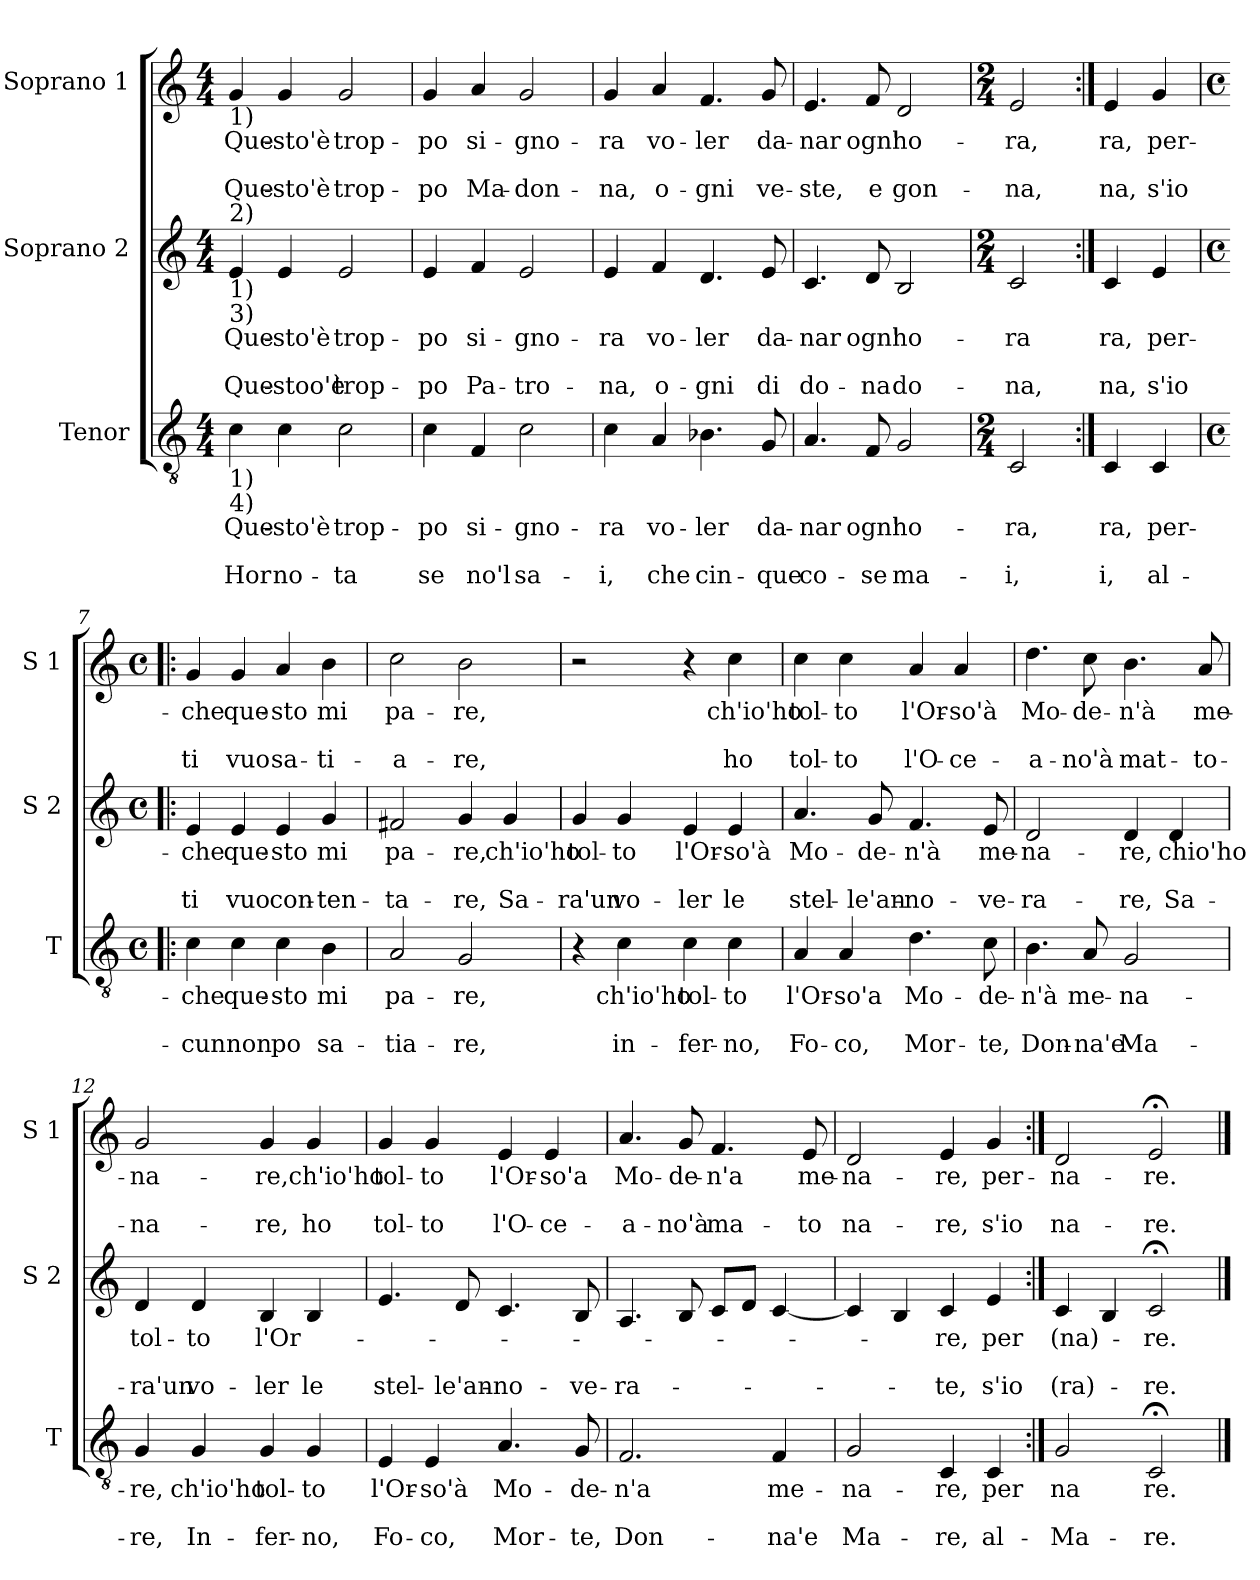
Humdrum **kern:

**kern	**text	**text	**text	**kern	**text	**text	**text	**kern	**text	**text	**text
*part3	*part3	*part3	*part3	*part2	*part2	*part2	*part2	*part1	*part1	*part1	*part1
*staff3	*staff3	*staff3	*staff3	*staff2	*staff2	*staff2	*staff2	*staff1	*staff1	*staff1	*staff1
*I"Tenor	*	*	*	*I"Soprano 2	*	*	*	*I"Soprano 1	*	*	*
*I'T	*	*	*	*I'S 2	*	*	*	*I'S 1	*	*	*
*clefGv2	*	*	*	*clefG2	*	*	*	*clefG2	*	*	*
*k[]	*	*	*	*k[]	*	*	*	*k[]	*	*	*
*C:	*	*	*	*C:	*	*	*	*C:	*	*	*
*M4/4	*	*	*	*M4/4	*	*	*	*M4/4	*	*	*
=1	=1	=1	=1	=1	=1	=1	=1	=1	=1	=1	=1
!	!	!	!	!	!	!	!	!LO:TX:b:t=1)	!	!	!
!	!	!	!	!LO:TX:a:t=2)	!	!	!	!	!	!	!
!	!	!	!	!LO:TX:b:t=1)	!	!	!	!	!	!	!
!	!	!	!	!LO:TX:b:t=3)	!	!	!	!	!	!	!
!LO:TX:b:t=1)	!	!	!	!	!	!	!	!	!	!	!
!LO:TX:b:t=4)	!	!	!	!	!	!	!	!	!	!	!
!	!LO:LY:b	!	!LO:LY:b	!	!LO:LY:b	!	!LO:LY:b	!	!LO:LY:b	!	!LO:LY:b
4c\	Que-	.	Hor	4e/	Que-	.	Que-	4g/	Que-	.	Que-
!	!LO:LY:b	!	!LO:LY:b	!	!LO:LY:b	!	!LO:LY:b	!	!LO:LY:b	!	!LO:LY:b
4c\	-sto'è	.	no-	4e/	-sto'è	.	-stoo'è	4g/	-sto'è	.	-sto'è
!	!LO:LY:b	!	!LO:LY:b	!	!LO:LY:b	!	!LO:LY:b	!	!LO:LY:b	!	!LO:LY:b
2c\	trop-	.	-ta	2e/	trop-	.	trop-	2g/	trop-	.	trop-
=2	=2	=2	=2	=2	=2	=2	=2	=2	=2	=2	=2
!	!LO:LY:b	!	!LO:LY:b	!	!LO:LY:b	!	!LO:LY:b	!	!LO:LY:b	!	!LO:LY:b
4c\	-po	.	se	4e/	-po	.	-po	4g/	-po	.	-po
!	!LO:LY:b	!	!LO:LY:b	!	!LO:LY:b	!	!LO:LY:b	!	!LO:LY:b	!	!LO:LY:b
4F/	si-	.	no'l	4f/	si-	.	Pa-	4a/	si-	.	Ma-
!	!LO:LY:b	!	!LO:LY:b	!	!LO:LY:b	!	!LO:LY:b	!	!LO:LY:b	!	!LO:LY:b
2c\	-gno-	.	sa-	2e/	-gno-	.	-tro-	2g/	-gno-	.	-don-
=3	=3	=3	=3	=3	=3	=3	=3	=3	=3	=3	=3
!	!LO:LY:b	!	!LO:LY:b	!	!LO:LY:b	!	!LO:LY:b	!	!LO:LY:b	!	!LO:LY:b
4c\	-ra	.	-i,	4e/	-ra	.	-na,	4g/	-ra	.	-na,
!	!LO:LY:b	!	!LO:LY:b	!	!LO:LY:b	!	!LO:LY:b	!	!LO:LY:b	!	!LO:LY:b
4A/	vo-	.	che	4f/	vo-	.	o-	4a/	vo-	.	o-
!	!LO:LY:b	!	!LO:LY:b	!	!LO:LY:b	!	!LO:LY:b	!	!LO:LY:b	!	!LO:LY:b
4.B-X\	-ler	.	cin-	4.d/	-ler	.	-gni	4.f/	-ler	.	-gni
!	!LO:LY:b	!	!LO:LY:b	!	!LO:LY:b	!	!LO:LY:b	!	!LO:LY:b	!	!LO:LY:b
8G/	da-	.	-que	8e/	da-	.	di	8g/	da-	.	ve-
=4	=4	=4	=4	=4	=4	=4	=4	=4	=4	=4	=4
!	!LO:LY:b	!	!LO:LY:b	!	!LO:LY:b	!	!LO:LY:b	!	!LO:LY:b	!	!LO:LY:b
4.A/	-nar	.	co-	4.c/	-nar	.	do-	4.e/	-nar	.	-ste,
!	!LO:LY:b	!	!LO:LY:b	!	!LO:LY:b	!	!LO:LY:b	!	!LO:LY:b	!	!LO:LY:b
8F/	ogn'	.	-se	8d/	ogn'	.	-na	8f/	ogn'	.	e
!	!LO:LY:b	!	!LO:LY:b	!	!LO:LY:b	!	!LO:LY:b	!	!LO:LY:b	!	!LO:LY:b
2G/	ho-	.	ma-	2B/	ho-	.	do-	2d/	ho-	.	gon-
!!LO:LB:g=z
=5	=5	=5	=5	=5	=5	=5	=5	=5	=5	=5	=5
*M2/4	*	*	*	*M2/4	*	*	*	*M2/4	*	*	*
!	!LO:LY:b	!	!LO:LY:b	!	!LO:LY:b	!	!LO:LY:b	!	!LO:LY:b	!	!LO:LY:b
2C/	-ra,	.	-i,	2c/	-ra	.	-na,	2e/	-ra,	.	-na,
=6:|!	=6:|!	=6:|!	=6:|!	=6:|!	=6:|!	=6:|!	=6:|!	=6:|!	=6:|!	=6:|!	=6:|!
!	!LO:LY:b	!	!LO:LY:b	!	!LO:LY:b	!	!LO:LY:b	!	!LO:LY:b	!	!LO:LY:b
4C/	ra,	.	i,	4c/	ra,	.	na,	4e/	ra,	.	na,
!	!LO:LY:b	!	!LO:LY:b	!	!LO:LY:b	!	!LO:LY:b	!	!LO:LY:b	!	!LO:LY:b
4C/	per-	.	al-	4e/	per-	.	s'io	4g/	per-	.	s'io
=7!|:	=7!|:	=7!|:	=7!|:	=7!|:	=7!|:	=7!|:	=7!|:	=7!|:	=7!|:	=7!|:	=7!|:
*M4/4	*	*	*	*M4/4	*	*	*	*M4/4	*	*	*
*met(c)	*	*	*	*met(c)	*	*	*	*met(c)	*	*	*
!	!LO:LY:b	!	!LO:LY:b	!	!LO:LY:b	!	!LO:LY:b	!	!LO:LY:b	!	!LO:LY:b
4c\	-che	.	-cun	4e/	-che	.	ti	4g/	-che	.	ti
!	!LO:LY:b	!	!LO:LY:b	!	!LO:LY:b	!	!LO:LY:b	!	!LO:LY:b	!	!LO:LY:b
4c\	que-	.	non	4e/	que-	.	vuo	4g/	que-	.	vuo
!	!LO:LY:b	!	!LO:LY:b	!	!LO:LY:b	!	!LO:LY:b	!	!LO:LY:b	!	!LO:LY:b
4c\	-sto	.	po	4e/	-sto	.	con-	4a/	-sto	.	sa-
!	!LO:LY:b	!	!LO:LY:b	!	!LO:LY:b	!	!LO:LY:b	!	!LO:LY:b	!	!LO:LY:b
4B\	mi	.	sa-	4g/	mi	.	-ten-	4b\	mi	.	-ti-
=8	=8	=8	=8	=8	=8	=8	=8	=8	=8	=8	=8
!	!LO:LY:b	!	!LO:LY:b	!	!LO:LY:b	!	!LO:LY:b	!	!LO:LY:b	!	!LO:LY:b
2A/	pa-	.	-tia-	2f#X/	pa-	.	-ta-	2cc\	pa-	.	-a-
!	!LO:LY:b	!	!LO:LY:b	!	!LO:LY:b	!	!LO:LY:b	!	!LO:LY:b	!	!LO:LY:b
2G/	-re,	.	-re,	4g/	-re,	.	-re,	2b\	-re,	.	-re,
!	!	!	!	!	!LO:LY:b	!	!LO:LY:b	!	!	!	!
.	.	.	.	4g/	ch'io'ho	.	Sa-	.	.	.	.
=9	=9	=9	=9	=9	=9	=9	=9	=9	=9	=9	=9
!	!	!	!	!	!LO:LY:b	!	!LO:LY:b	!	!	!	!
4r	.	.	.	4g/	tol-	.	-ra'un	2r	.	.	.
!	!LO:LY:b	!	!LO:LY:b	!	!LO:LY:b	!	!LO:LY:b	!	!	!	!
4c\	ch'io'ho	.	in-	4g/	-to	.	vo-	.	.	.	.
!	!LO:LY:b	!	!LO:LY:b	!	!LO:LY:b	!	!LO:LY:b	!	!	!	!
4c\	tol-	.	-fer-	4e/	l'Or-	.	-ler	4r	.	.	.
!	!LO:LY:b	!	!LO:LY:b	!	!LO:LY:b	!	!LO:LY:b	!	!LO:LY:b	!	!LO:LY:b
4c\	-to	.	-no,	4e/	-so'à	.	le	4cc\	ch'io'ho	.	ho
!!LO:PB:g=z
=10	=10	=10	=10	=10	=10	=10	=10	=10	=10	=10	=10
!	!LO:LY:b	!	!LO:LY:b	!	!LO:LY:b	!	!LO:LY:b	!	!LO:LY:b	!	!LO:LY:b
4A/	l'Or-	.	Fo-	4.a/	Mo-	.	stel-	4cc\	tol-	.	tol-
!	!LO:LY:b	!	!LO:LY:b	!	!	!	!	!	!LO:LY:b	!	!LO:LY:b
4A/	-so'a	.	-co,	.	.	.	.	4cc\	-to	.	-to
!	!	!	!	!	!LO:LY:b	!	!LO:LY:b	!	!	!	!
.	.	.	.	8g/	-de-	.	-le'an-	.	.	.	.
!	!LO:LY:b	!	!LO:LY:b	!	!LO:LY:b	!	!LO:LY:b	!	!LO:LY:b	!	!LO:LY:b
4.d\	Mo-	.	Mor-	4.f/	-n'à	.	-no-	4a/	l'Or-	.	l'O-
!	!	!	!	!	!	!	!	!	!LO:LY:b	!	!LO:LY:b
.	.	.	.	.	.	.	.	4a/	-so'à	.	-ce-
!	!LO:LY:b	!	!LO:LY:b	!	!LO:LY:b	!	!LO:LY:b	!	!	!	!
8c\	-de-	.	-te,	8e/	me-	.	-ve-	.	.	.	.
=11	=11	=11	=11	=11	=11	=11	=11	=11	=11	=11	=11
!	!LO:LY:b	!	!LO:LY:b	!	!LO:LY:b	!	!LO:LY:b	!	!LO:LY:b	!	!LO:LY:b
4.B\	-n'à	.	Don-	2d/	-na-	.	-ra-	4.dd\	Mo-	.	-a-
!	!LO:LY:b	!	!LO:LY:b	!	!	!	!	!	!LO:LY:b	!	!LO:LY:b
8A/	me-	.	-na'e	.	.	.	.	8cc\	-de-	.	-no'à
!	!LO:LY:b	!	!LO:LY:b	!	!LO:LY:b	!	!LO:LY:b	!	!LO:LY:b	!	!LO:LY:b
2G/	-na-	.	Ma-	4d/	-re,	.	-re,	4.b\	-n'à	.	mat-
!	!	!	!	!	!LO:LY:b	!	!LO:LY:b	!	!	!	!
.	.	.	.	4d/	chio'ho	.	Sa-	.	.	.	.
!	!	!	!	!	!	!	!	!	!LO:LY:b	!	!LO:LY:b
.	.	.	.	.	.	.	.	8a/	me-	.	-to-
=12	=12	=12	=12	=12	=12	=12	=12	=12	=12	=12	=12
!	!LO:LY:b	!	!LO:LY:b	!	!LO:LY:b	!	!LO:LY:b	!	!LO:LY:b	!	!LO:LY:b
4G/	-re,	.	-re,	4d/	tol-	.	-ra'un	2g/	-na-	.	-na-
!	!LO:LY:b	!	!LO:LY:b	!	!LO:LY:b	!	!LO:LY:b	!	!	!	!
4G/	ch'io'ho	.	In-	4d/	-to	.	vo-	.	.	.	.
!	!LO:LY:b	!	!LO:LY:b	!	!LO:LY:b	!	!LO:LY:b	!	!LO:LY:b	!	!LO:LY:b
4G/	tol-	.	-fer-	4B/	l'Or-	.	-ler	4g/	-re,	.	-re,
!	!LO:LY:b	!	!LO:LY:b	!	!	!	!LO:LY:b	!	!LO:LY:b	!	!LO:LY:b
4G/	-to	.	-no,	4B/	.	.	le	4g/	ch'io'ho	.	ho
=13	=13	=13	=13	=13	=13	=13	=13	=13	=13	=13	=13
!	!LO:LY:b	!	!LO:LY:b	!	!	!	!LO:LY:b	!	!LO:LY:b	!	!LO:LY:b
4E/	l'Or-	.	Fo-	4.e/	.	.	stel-	4g/	tol-	.	tol-
!	!LO:LY:b	!	!LO:LY:b	!	!	!	!	!	!LO:LY:b	!	!LO:LY:b
4E/	-so'à	.	-co,	.	.	.	.	4g/	-to	.	-to
!	!	!	!	!	!	!	!LO:LY:b	!	!	!	!
.	.	.	.	8d/	.	.	-le'an-	.	.	.	.
!	!LO:LY:b	!	!LO:LY:b	!	!	!	!LO:LY:b	!	!LO:LY:b	!	!LO:LY:b
4.A/	Mo-	.	Mor-	4.c/	.	.	-no-	4e/	l'Or-	.	l'O-
!	!	!	!	!	!	!	!	!	!LO:LY:b	!	!LO:LY:b
.	.	.	.	.	.	.	.	4e/	-so'a	.	-ce-
!	!LO:LY:b	!	!LO:LY:b	!	!	!	!LO:LY:b	!	!	!	!
8G/	-de-	.	-te,	8B/	.	.	-ve-	.	.	.	.
!!LO:LB:g=z
=14	=14	=14	=14	=14	=14	=14	=14	=14	=14	=14	=14
!	!LO:LY:b	!	!LO:LY:b	!	!	!	!LO:LY:b	!	!LO:LY:b	!	!LO:LY:b
2.F/	-n'a	.	Don-	4.A/	.	.	-ra-	4.a/	Mo-	.	-a-
!	!	!	!	!	!	!	!	!	!LO:LY:b	!	!LO:LY:b
.	.	.	.	8B/	.	.	.	8g/	-de-	.	-no'à
!	!	!	!	!	!	!	!	!	!LO:LY:b	!	!LO:LY:b
.	.	.	.	8c/L	.	.	.	4.f/	-n'a	.	ma-
.	.	.	.	8d/J	.	.	.	.	.	.	.
!	!LO:LY:b	!	!LO:LY:b	!	!	!	!	!	!	!	!
4F/	me-	.	-na'e	[4c/	.	.	.	.	.	.	.
!	!	!	!	!	!	!	!	!	!LO:LY:b	!	!LO:LY:b
.	.	.	.	.	.	.	.	8e/	me-	.	-to
=15	=15	=15	=15	=15	=15	=15	=15	=15	=15	=15	=15
!	!LO:LY:b	!	!LO:LY:b	!	!	!	!	!	!LO:LY:b	!	!LO:LY:b
2G/	-na-	.	Ma-	4c/]	.	.	.	2d/	-na-	.	na-
.	.	.	.	4B/	.	.	.	.	.	.	.
!	!LO:LY:b	!	!LO:LY:b	!	!LO:LY:b	!	!LO:LY:b	!	!LO:LY:b	!	!LO:LY:b
4C/	-re,	.	-re,	4c/	-re,	.	-te,	4e/	-re,	.	-re,
!	!LO:LY:b	!	!LO:LY:b	!	!LO:LY:b	!	!LO:LY:b	!	!LO:LY:b	!	!LO:LY:b
4C/	per	.	al-	4e/	per	.	s'io	4g/	per-	.	s'io
=16:|!	=16:|!	=16:|!	=16:|!	=16:|!	=16:|!	=16:|!	=16:|!	=16:|!	=16:|!	=16:|!	=16:|!
!	!LO:LY:b	!	!LO:LY:b	!	!LO:LY:b	!	!LO:LY:b	!	!LO:LY:b	!	!LO:LY:b
2G/	na	.	-Ma-	4c/	(na)-	.	(ra)-	2d/	-na-	.	na-
.	.	.	.	4B/	.	.	.	.	.	.	.
!	!LO:LY:b	!	!LO:LY:b	!	!LO:LY:b	!	!LO:LY:b	!	!LO:LY:b	!	!LO:LY:b
2C;</	re.	.	-re.	2c;</	-re.	.	-re.	2e;</	-re.	.	-re.
==	==	==	==	==	==	==	==	==	==	==	==
*-	*-	*-	*-	*-	*-	*-	*-	*-	*-	*-	*-
